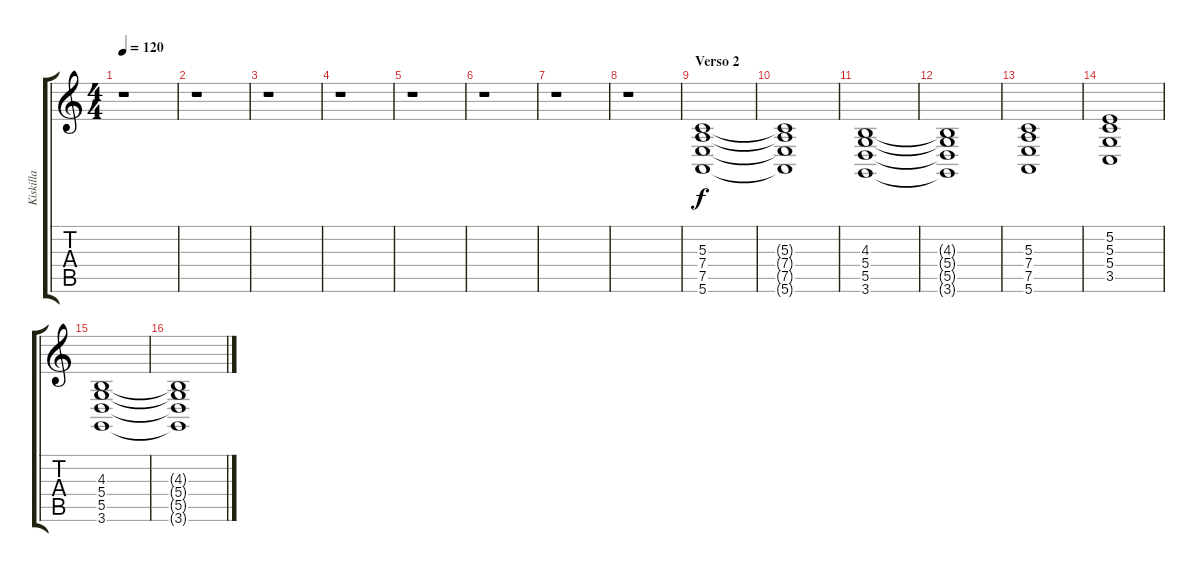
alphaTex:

\track ("Kiskilla" "Kiskilla") {instrument drawbarorgan}
\staff {score tabs}
\tuning (E4 B3 G3 D3 A2 E2) {hide}
\ts (4 4)
\tempo 120
\clef g2
\ks c
r.1{dy f} |
r.1 |
r.1 |
r.1 |
r.1 |
r.1 |
r.1 |
r.1 |
\section ("" "Verso 2")
(5.3 7.4 7.5 5.6).1 |
(5.3{t} 7.4{t} 7.5{t} 5.6{t}).1 |
(4.3 5.4 5.5 3.6).1 |
(4.3{t} 5.4{t} 5.5{t} 3.6{t}).1 |
(5.3 7.4 7.5 5.6).1 |
(5.2 5.3 5.4 3.5).1 |
(4.3 5.4 5.5 3.6).1 |
(4.3{t} 5.4{t} 5.5{t} 3.6{t}).1
